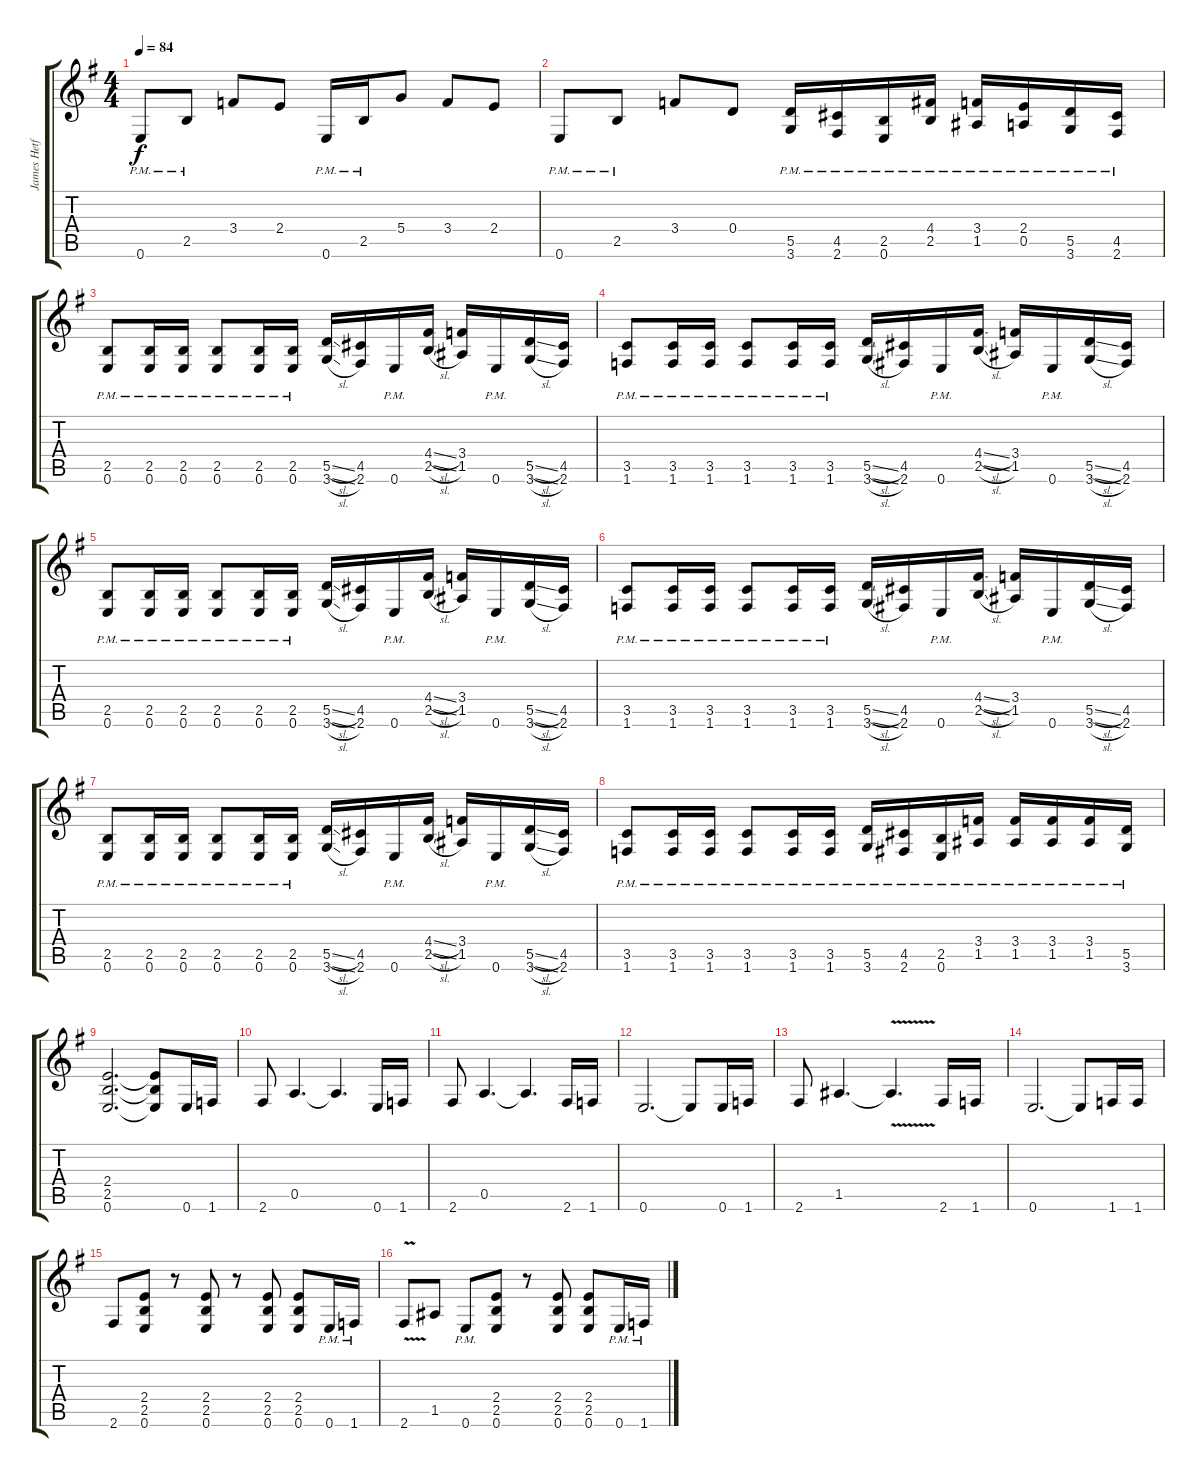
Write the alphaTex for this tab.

\track ("James Hetfield" "James Hetf") {instrument distortionguitar}
\staff {score tabs}
\tuning (E4 B3 G3 D3 A2 E2) {hide}
\ts (4 4)
\tempo 84
\clef g2
\ks eminor
0.6{pm}.8{dy f} 2.5{pm}.8 3.4.8 2.4.8 0.6{pm}.16 2.5{pm}.16 5.4.8 3.4.8 2.4.8 |
0.6{pm}.8 2.5{pm}.8 3.4.8 0.4.8 (5.5{pm} 3.6{pm}).16 (4.5{pm} 2.6{pm}).16 (2.5{pm} 0.6{pm}).16 (4.4{pm} 2.5{pm}).16 (3.4{pm} 1.5{pm}).16 (2.4{pm} 0.5{pm}).16 (5.5{pm} 3.6{pm}).16 (4.5{pm} 2.6{pm}).16 |
(2.5{pm} 0.6{pm}).8 (2.5{pm} 0.6{pm}).16 (2.5{pm} 0.6{pm}).16 (2.5{pm} 0.6{pm}).8 (2.5{pm} 0.6{pm}).16 (2.5{pm} 0.6{pm}).16 (5.5{sl} 3.6{sl}).16 (4.5 2.6).16 0.6{pm}.16 (4.4{sl} 2.5{sl}).16 (3.4 1.5).16 0.6{pm}.16 (5.5{sl} 3.6{sl}).16 (4.5 2.6).16 |
(3.5{pm} 1.6{pm}).8 (3.5{pm} 1.6{pm}).16 (3.5{pm} 1.6{pm}).16 (3.5{pm} 1.6{pm}).8 (3.5{pm} 1.6{pm}).16 (3.5{pm} 1.6{pm}).16 (5.5{sl} 3.6{sl}).16 (4.5 2.6).16 0.6{pm}.16 (4.4{sl} 2.5{sl}).16 (3.4 1.5).16 0.6{pm}.16 (5.5{sl} 3.6{sl}).16 (4.5 2.6).16 |
(2.5{pm} 0.6{pm}).8 (2.5{pm} 0.6{pm}).16 (2.5{pm} 0.6{pm}).16 (2.5{pm} 0.6{pm}).8 (2.5{pm} 0.6{pm}).16 (2.5{pm} 0.6{pm}).16 (5.5{sl} 3.6{sl}).16 (4.5 2.6).16 0.6{pm}.16 (4.4{sl} 2.5{sl}).16 (3.4 1.5).16 0.6{pm}.16 (5.5{sl} 3.6{sl}).16 (4.5 2.6).16 |
(3.5{pm} 1.6{pm}).8 (3.5{pm} 1.6{pm}).16 (3.5{pm} 1.6{pm}).16 (3.5{pm} 1.6{pm}).8 (3.5{pm} 1.6{pm}).16 (3.5{pm} 1.6{pm}).16 (5.5{sl} 3.6{sl}).16 (4.5 2.6).16 0.6{pm}.16 (4.4{sl} 2.5{sl}).16 (3.4 1.5).16 0.6{pm}.16 (5.5{sl} 3.6{sl}).16 (4.5 2.6).16 |
(2.5{pm} 0.6{pm}).8 (2.5{pm} 0.6{pm}).16 (2.5{pm} 0.6{pm}).16 (2.5{pm} 0.6{pm}).8 (2.5{pm} 0.6{pm}).16 (2.5{pm} 0.6{pm}).16 (5.5{sl} 3.6{sl}).16 (4.5 2.6).16 0.6{pm}.16 (4.4{sl} 2.5{sl}).16 (3.4 1.5).16 0.6{pm}.16 (5.5{sl} 3.6{sl}).16 (4.5 2.6).16 |
(3.5{pm} 1.6{pm}).8 (3.5{pm} 1.6{pm}).16 (3.5{pm} 1.6{pm}).16 (3.5{pm} 1.6{pm}).8 (3.5{pm} 1.6{pm}).16 (3.5{pm} 1.6{pm}).16 (5.5{pm} 3.6{pm}).16 (4.5{pm} 2.6{pm}).16 (2.5{pm} 0.6{pm}).16 (3.4{pm} 1.5{pm}).16 (3.4{pm} 1.5{pm}).16 (3.4{pm} 1.5{pm}).16 (3.4{pm} 1.5{pm}).16 (5.5{pm} 3.6{pm}).16 |
(2.4 2.5 0.6).2{d} (2.4{t} 2.5{t} 0.6{t}).8 0.6.16 1.6.16 |
2.6.8 0.5.4{d} 0.5{t}.4{d} 0.6.16 1.6.16 |
2.6.8 0.5.4{d} 0.5{t}.4{d} 2.6.16 1.6.16 |
0.6.2{d} 0.6{t}.8 0.6.16 1.6.16 |
2.6.8 1.5.4{d} 1.5{v t}.4{d} 2.6.16 1.6.16 |
0.6.2{d} 0.6{t}.8 1.6.16 1.6.16 |
2.6.8 (2.4 2.5 0.6).8 r.8 (2.4 2.5 0.6).8 r.8 (2.4 2.5 0.6).8 (2.4 2.5 0.6).8 0.6{pm}.16 1.6{pm}.16 |
2.6{v}.8 1.5.8 0.6{pm}.8 (2.4 2.5 0.6).8 r.8 (2.4 2.5 0.6).8 (2.4 2.5 0.6).8 0.6{pm}.16 1.6{pm}.16
